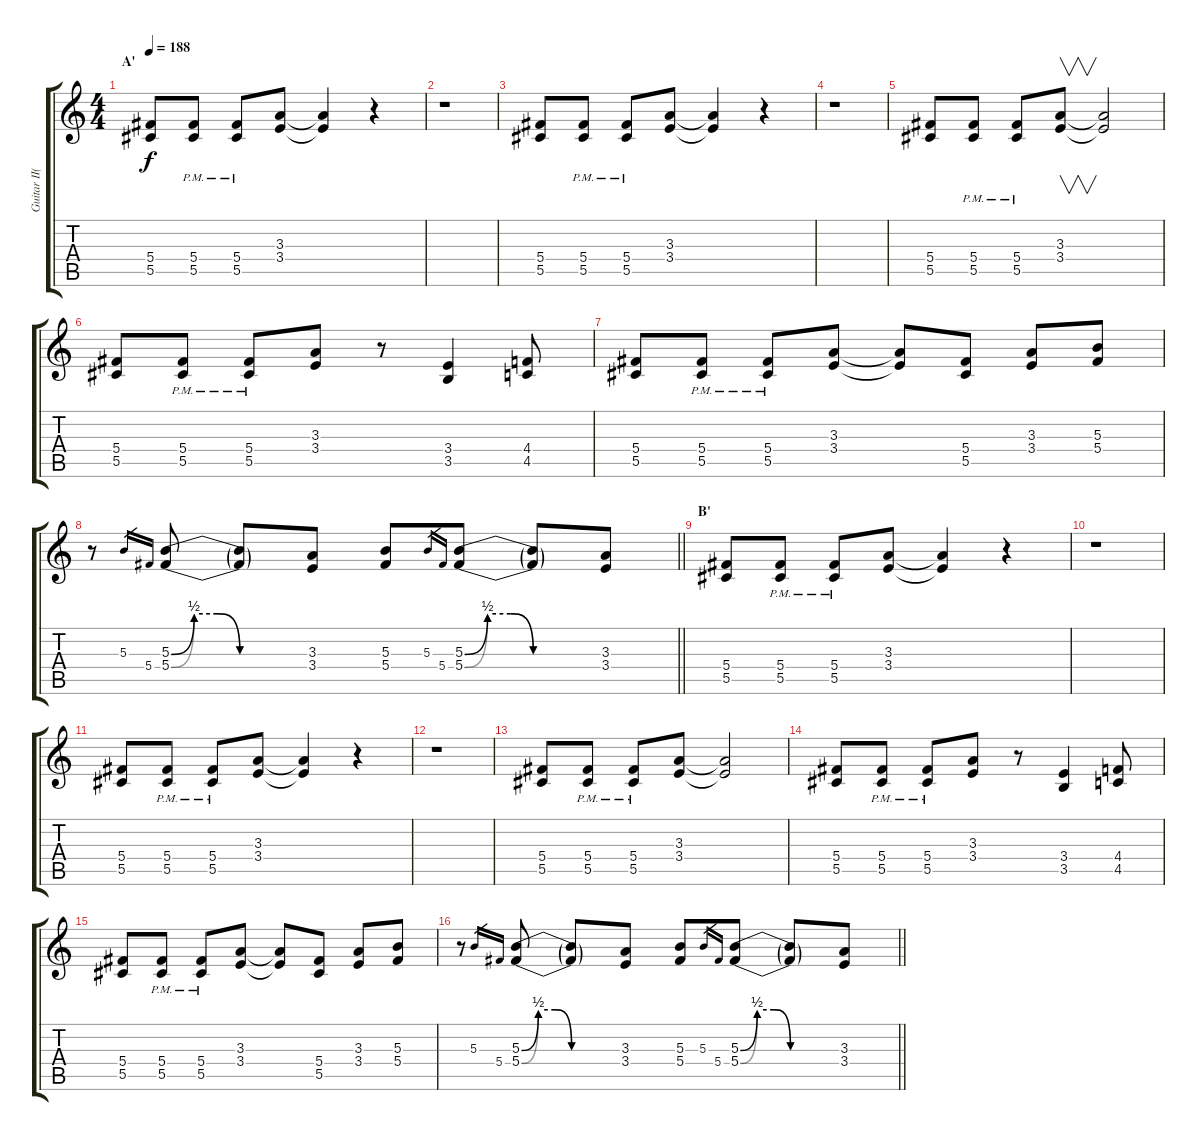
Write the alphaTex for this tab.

\track ("Guitar II(Hitsugi)" "Guitar II(") {instrument distortionguitar}
\staff {score tabs}
\tuning (Eb4 Bb3 Gb3 Db3 Ab2 Eb2) {hide}
\ts (4 4)
\section ("" "A'")
\tempo 188
\clef g2
\ks c
(5.4 5.5).8{dy f} (5.4{pm} 5.5{pm}).8 (5.4{pm} 5.5{pm}).8 (3.3 3.4).8 (3.3{t} 3.4{t}).4 r.4 |
r.1 |
(5.4 5.5).8 (5.4{pm} 5.5{pm}).8 (5.4{pm} 5.5{pm}).8 (3.3 3.4).8 (3.3{t} 3.4{t}).4 r.4 |
r.1 |
(5.4 5.5).8 (5.4{pm} 5.5{pm}).8 (5.4{pm} 5.5{pm}).8 (3.3 3.4).8{v} (3.3{t} 3.4{t}).2 |
(5.4 5.5).8 (5.4{pm} 5.5{pm}).8 (5.4{pm} 5.5{pm}).8 (3.3 3.4).8 r.8 (3.4 3.5).4 (4.4 4.5).8 |
(5.4 5.5).8 (5.4{pm} 5.5{pm}).8 (5.4{pm} 5.5{pm}).8 (3.3 3.4).8 (3.3{t} 3.4{t}).8 (5.4 5.5).8 (3.3 3.4).8 (5.3 5.4).8 |
\barLineRight lightlight
r.8 5.3.16{gr} 5.4.16{gr} (5.3{be (custom 0 0 10 2 20 2 30 0 60 0)} 5.4{be (custom 0 0 10 2 20 2 30 0 60 0)}).8 (5.3{t} 5.4{t}).8 (3.3 3.4).8 (5.3 5.4).8 5.3.16{gr} 5.4.16{gr} (5.3{be (custom 0 0 10 2 20 2 30 0 60 0)} 5.4{be (custom 0 0 10 2 20 2 30 0 60 0)}).8 (5.3{t} 5.4{t}).8 (3.3 3.4).8 |
\section ("" "B'")
(5.4 5.5).8 (5.4{pm} 5.5{pm}).8 (5.4{pm} 5.5{pm}).8 (3.3 3.4).8 (3.3{t} 3.4{t}).4 r.4 |
r.1 |
(5.4 5.5).8 (5.4{pm} 5.5{pm}).8 (5.4{pm} 5.5{pm}).8 (3.3 3.4).8 (3.3{t} 3.4{t}).4 r.4 |
r.1 |
(5.4 5.5).8 (5.4{pm} 5.5{pm}).8 (5.4{pm} 5.5{pm}).8 (3.3 3.4).8 (3.3{t} 3.4{t}).2 |
(5.4 5.5).8 (5.4{pm} 5.5{pm}).8 (5.4{pm} 5.5{pm}).8 (3.3 3.4).8 r.8 (3.4 3.5).4 (4.4 4.5).8 |
(5.4 5.5).8 (5.4{pm} 5.5{pm}).8 (5.4{pm} 5.5{pm}).8 (3.3 3.4).8 (3.3{t} 3.4{t}).8 (5.4 5.5).8 (3.3 3.4).8 (5.3 5.4).8 |
\barLineRight lightlight
r.8 5.3.16{gr} 5.4.16{gr} (5.3{be (custom 0 0 10 2 20 2 30 0 60 0)} 5.4{be (custom 0 0 10 2 20 2 30 0 60 0)}).8 (5.3{t} 5.4{t}).8 (3.3 3.4).8 (5.3 5.4).8 5.3.16{gr} 5.4.16{gr} (5.3{be (custom 0 0 10 2 20 2 30 0 60 0)} 5.4{be (custom 0 0 10 2 20 2 30 0 60 0)}).8 (5.3{t} 5.4{t}).8 (3.3 3.4).8
